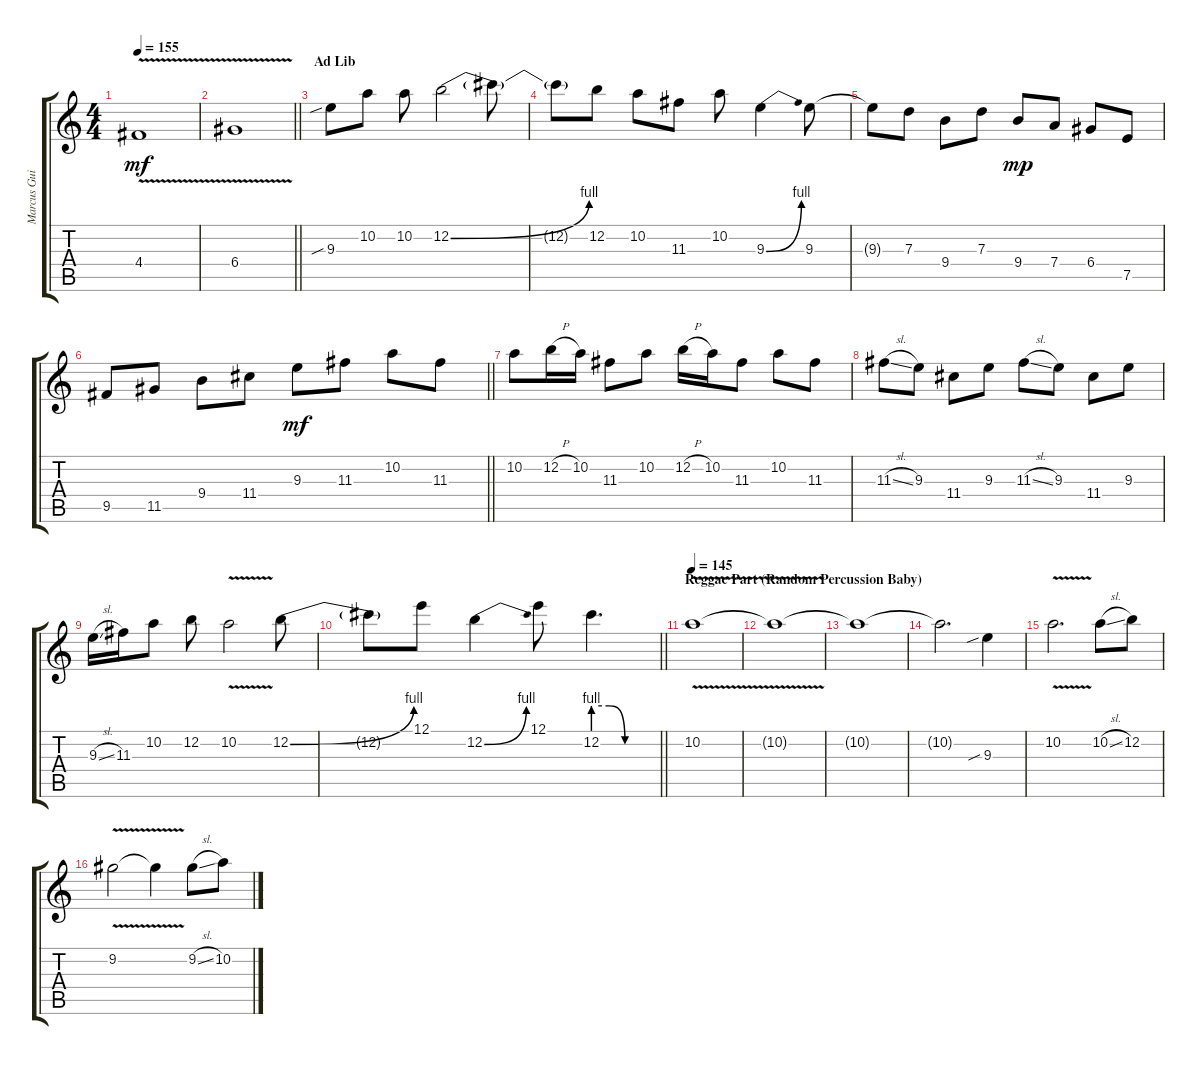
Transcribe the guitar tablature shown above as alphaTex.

\track ("Marcus Guitar" "Marcus Gui") {instrument distortionguitar}
\staff {score tabs}
\tuning (E4 B3 G3 D3 A2 E2) {hide}
\ts (4 4)
\tempo 155
\clef g2
\ks c
4.4{v}.1{dy mf} |
\barLineRight lightlight
6.4{v}.1 |
\section ("" "Ad Lib")
9.3{sib}.8 10.2.8 10.2.8 12.2{be (bend 0 0 60 4)}.2 12.2{t}.8 |
12.2{t}.8 12.2.8 10.2.8 11.3.8 10.2.8 9.3{be (bend 0 0 60 4)}.4 9.3.8 |
9.3{t}.8 7.3.8 9.4.8 7.3.8 9.4.8{dy mp} 7.4.8 6.4.8 7.5.8 |
\barLineRight lightlight
9.5.8 11.5.8 9.4.8 11.4.8 9.3.8{dy mf} 11.3.8 10.2.8 11.3.8 |
10.2.8 12.2{h}.16 10.2.16 11.3.8 10.2.8 12.2{h}.16 10.2.16 11.3.8 10.2.8 11.3.8 |
11.3{sl}.8 9.3.8 11.4.8 9.3.8 11.3{sl}.8 9.3.8 11.4.8 9.3.8 |
9.3{sl}.16 11.3.16 10.2.8 12.2.8 10.2{v}.2 12.2{be (bend 0 0 60 4)}.8 |
\barLineRight lightlight
12.2{t}.8 12.1.8 12.2{be (bend 0 0 60 4)}.4 12.1.8 12.2{be (custom 0 4 15 4 30 0 60 0)}.4{d} |
\section ("" "Reggae Part (Random Percussion Baby)")
\tempo 145
10.2{v}.1 |
10.2{t}.1 |
10.2{t}.1 |
10.2{t}.2{d} 9.3{sib}.4 |
10.2{v}.2{d} 10.2{sl}.8 12.2.8 |
9.2{v}.2 9.2{t}.4 9.2{sl}.8 10.2.8
